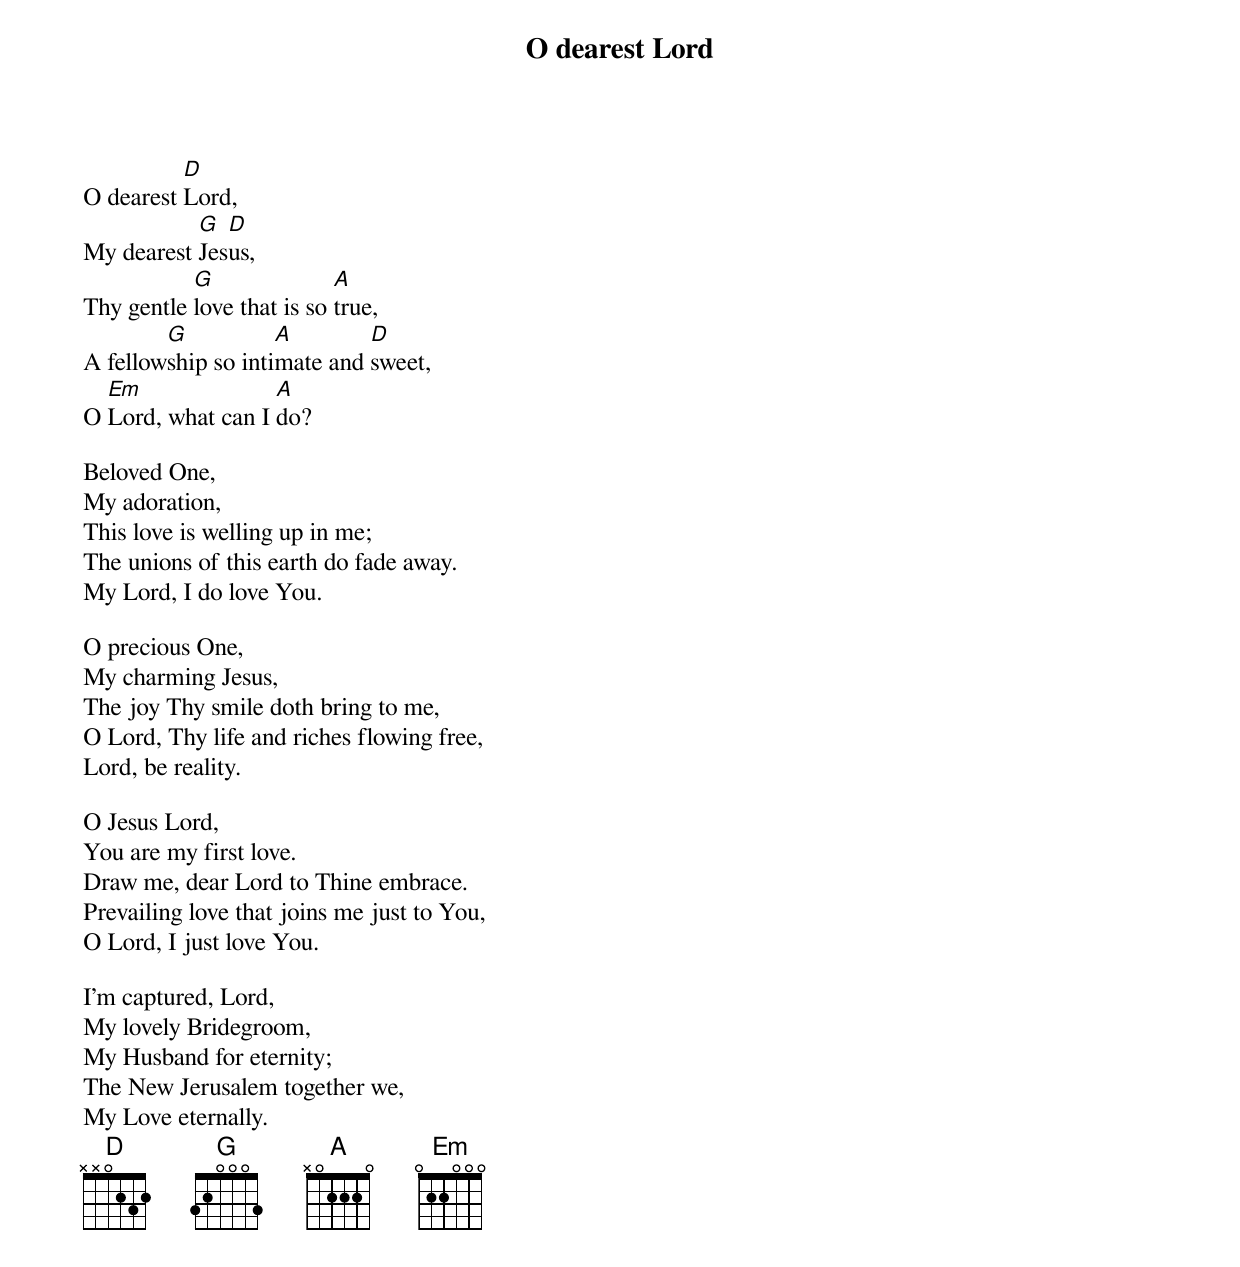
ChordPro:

{title: O dearest Lord}

O dearest [D]Lord,
My dearest [G]Jes[D]us,
Thy gentle [G]love that is so [A]true,
A fellow[G]ship so inti[A]mate and [D]sweet,
O [Em]Lord, what can I [A]do?

Beloved One,
My adoration,
This love is welling up in me;
The unions of this earth do fade away.
My Lord, I do love You.

O precious One,
My charming Jesus,
The joy Thy smile doth bring to me,
O Lord, Thy life and riches flowing free,
Lord, be reality.

O Jesus Lord,
You are my first love.
Draw me, dear Lord to Thine embrace.
Prevailing love that joins me just to You,
O Lord, I just love You.

I'm captured, Lord,
My lovely Bridegroom,
My Husband for eternity;
The New Jerusalem together we,
My Love eternally.
